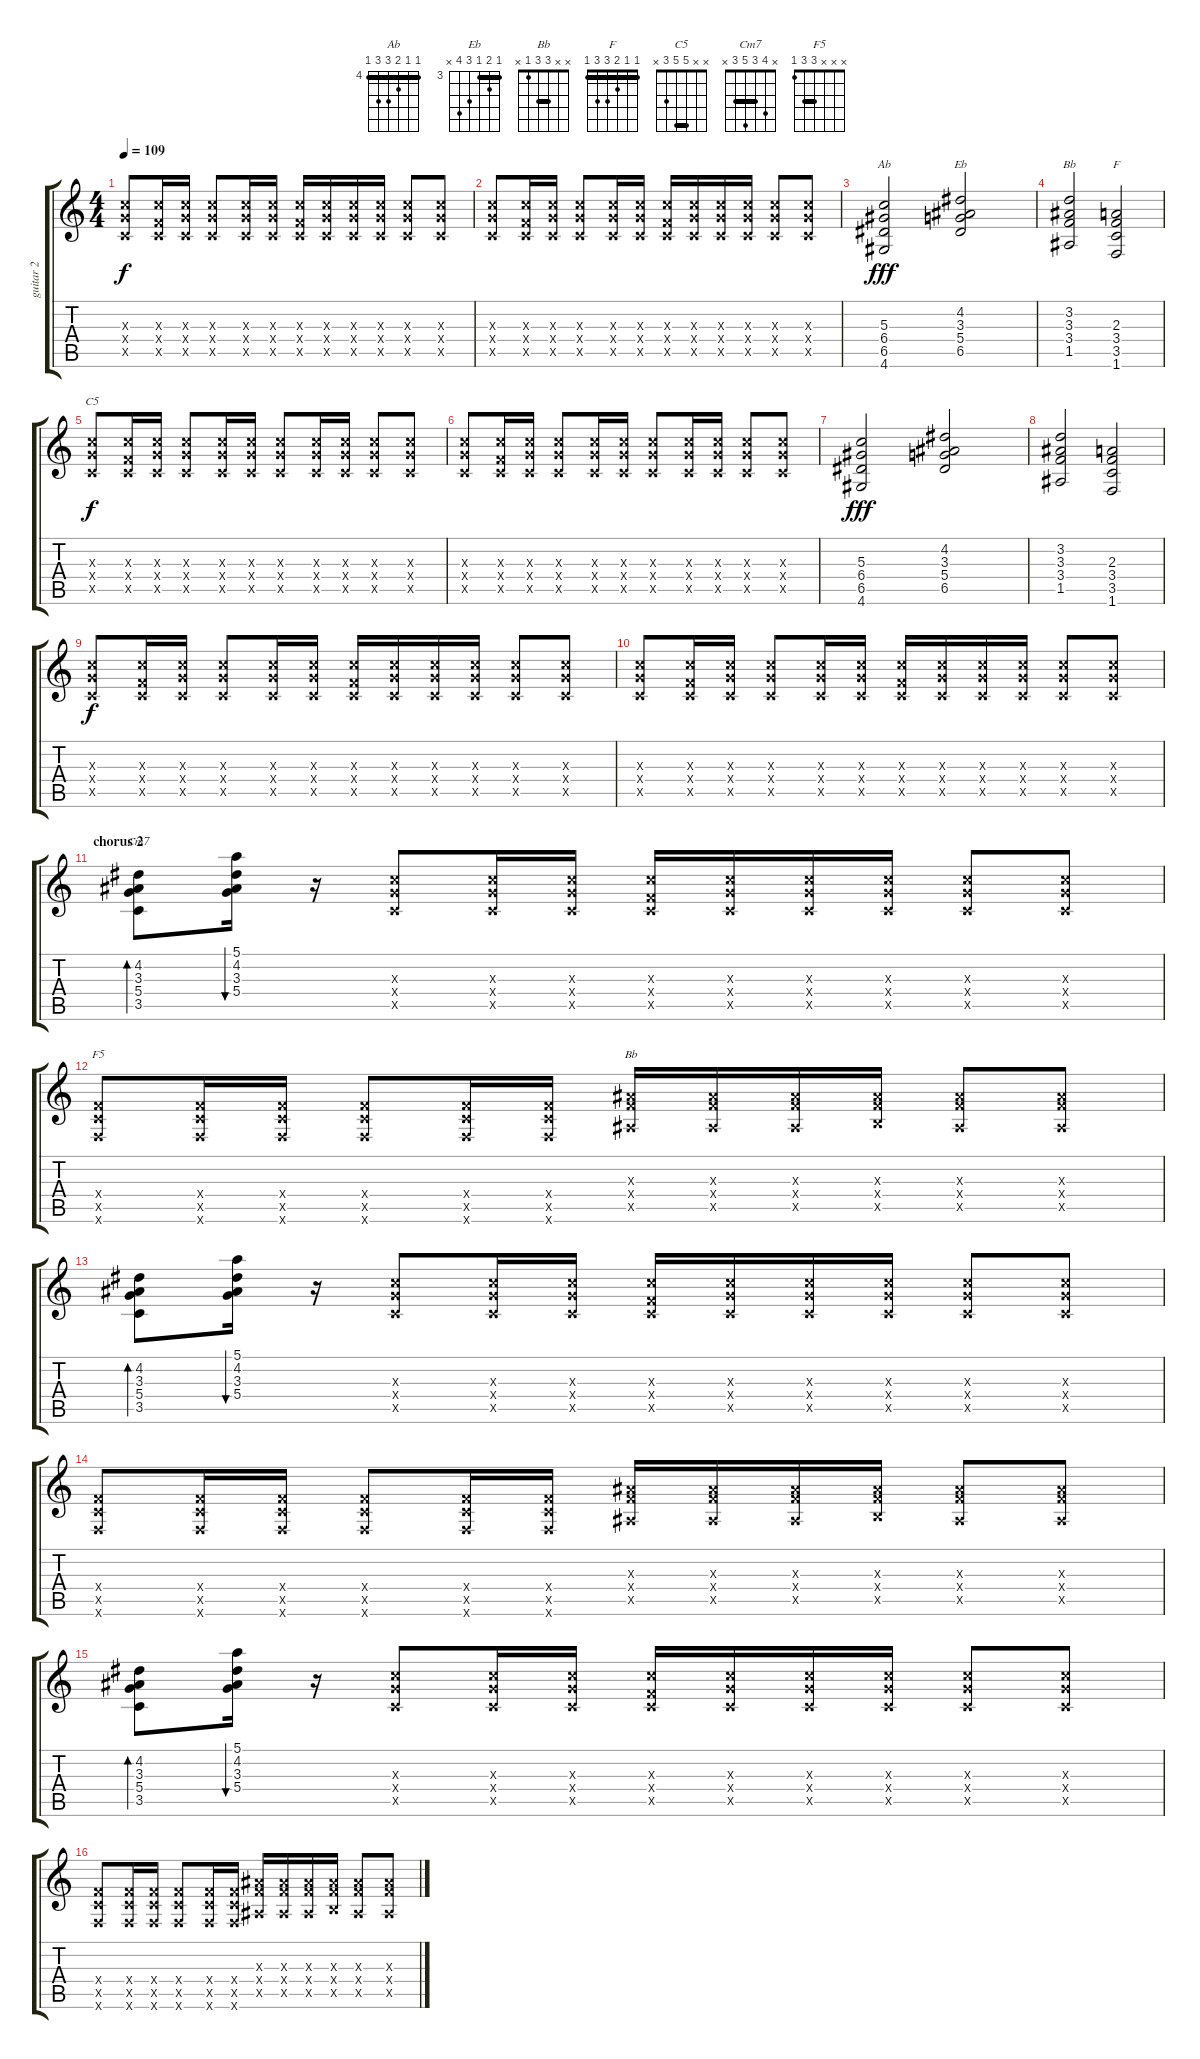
\track ("guitar 2" "guitar 2") {instrument overdrivenguitar}
\staff {score tabs}
\tuning (E4 B3 G3 D3 A2 E2) {hide}
\chord ("Ab" 4 4 5 6 6 4) {firstfret 4 barre 4}
\chord ("Eb" 3 4 3 5 6 x) {firstfret 3 barre 3}
\chord ("Bb" 1 3 3 3 1 x) {barre 1}
\chord ("F" 1 1 2 3 3 1) {barre 1}
\chord ("C5" x x 5 5 3 x) {barre 5}
\chord ("Cm7" x 4 3 5 3 x) {barre 3}
\chord ("F5" x x x 3 3 1) {barre 3}
\chord ("Bb" x x 3 3 1 x) {barre 3}
\ts (4 4)
\tempo 109
\clef g2
\ks c
(5.3{x} 5.4{x} 3.5{x}).8{dy f} (5.3{x} 3.4{x} 3.5{x}).16 (5.3{x} 5.4{x} 3.5{x}).16 (5.3{x} 5.4{x} 3.5{x}).8 (5.3{x} 5.4{x} 3.5{x}).16 (5.3{x} 5.4{x} 3.5{x}).16 (5.3{x} 3.4{x} 3.5{x}).16 (5.3{x} 5.4{x} 3.5{x}).16 (5.3{x} 5.4{x} 3.5{x}).16 (5.3{x} 5.4{x} 3.5{x}).16 (5.3{x} 5.4{x} 3.5{x}).8 (5.3{x} 5.4{x} 3.5{x}).8 |
(5.3{x} 5.4{x} 3.5{x}).8 (5.3{x} 3.4{x} 3.5{x}).16 (5.3{x} 5.4{x} 3.5{x}).16 (5.3{x} 5.4{x} 3.5{x}).8 (5.3{x} 5.4{x} 3.5{x}).16 (5.3{x} 5.4{x} 3.5{x}).16 (5.3{x} 3.4{x} 3.5{x}).16 (5.3{x} 5.4{x} 3.5{x}).16 (5.3{x} 5.4{x} 3.5{x}).16 (5.3{x} 5.4{x} 3.5{x}).16 (5.3{x} 5.4{x} 3.5{x}).8 (5.3{x} 5.4{x} 3.5{x}).8 |
(5.3 6.4 6.5 4.6).2{ch "Ab" dy fff} (4.2 3.3 5.4 6.5).2{ch "Eb"} |
(3.2 3.3 3.4 1.5).2{ch "Bb"} (2.3 3.4 3.5 1.6).2{ch "F"} |
(5.3{x} 5.4{x} 3.5{x}).8{ch "C5" dy f} (5.3{x} 3.4{x} 3.5{x}).16 (5.3{x} 5.4{x} 3.5{x}).16 (5.3{x} 5.4{x} 3.5{x}).8 (5.3{x} 5.4{x} 3.5{x}).16 (5.3{x} 5.4{x} 3.5{x}).16 (5.3{x} 5.4{x} 3.5{x}).8 (5.3{x} 5.4{x} 3.5{x}).16 (5.3{x} 5.4{x} 3.5{x}).16 (5.3{x} 5.4{x} 3.5{x}).8 (5.3{x} 5.4{x} 3.5{x}).8 |
(5.3{x} 5.4{x} 3.5{x}).8 (5.3{x} 3.4{x} 3.5{x}).16 (5.3{x} 5.4{x} 3.5{x}).16 (5.3{x} 5.4{x} 3.5{x}).8 (5.3{x} 5.4{x} 3.5{x}).16 (5.3{x} 5.4{x} 3.5{x}).16 (5.3{x} 5.4{x} 3.5{x}).8 (5.3{x} 5.4{x} 3.5{x}).16 (5.3{x} 5.4{x} 3.5{x}).16 (5.3{x} 5.4{x} 3.5{x}).8 (5.3{x} 5.4{x} 3.5{x}).8 |
(5.3 6.4 6.5 4.6).2{dy fff} (4.2 3.3 5.4 6.5).2 |
(3.2 3.3 3.4 1.5).2 (2.3 3.4 3.5 1.6).2 |
(5.3{x} 5.4{x} 3.5{x}).8{dy f} (5.3{x} 3.4{x} 3.5{x}).16 (5.3{x} 5.4{x} 3.5{x}).16 (5.3{x} 5.4{x} 3.5{x}).8 (5.3{x} 5.4{x} 3.5{x}).16 (5.3{x} 5.4{x} 3.5{x}).16 (5.3{x} 3.4{x} 3.5{x}).16 (5.3{x} 5.4{x} 3.5{x}).16 (5.3{x} 5.4{x} 3.5{x}).16 (5.3{x} 5.4{x} 3.5{x}).16 (5.3{x} 5.4{x} 3.5{x}).8 (5.3{x} 5.4{x} 3.5{x}).8 |
(5.3{x} 5.4{x} 3.5{x}).8 (5.3{x} 3.4{x} 3.5{x}).16 (5.3{x} 5.4{x} 3.5{x}).16 (5.3{x} 5.4{x} 3.5{x}).8 (5.3{x} 5.4{x} 3.5{x}).16 (5.3{x} 5.4{x} 3.5{x}).16 (5.3{x} 3.4{x} 3.5{x}).16 (5.3{x} 5.4{x} 3.5{x}).16 (5.3{x} 5.4{x} 3.5{x}).16 (5.3{x} 5.4{x} 3.5{x}).16 (5.3{x} 5.4{x} 3.5{x}).8 (5.3{x} 5.4{x} 3.5{x}).8 |
\section ("" "chorus 2")
(4.2 3.3 5.4 3.5).8{bd 60 ch "Cm7"} (5.1 4.2 3.3 5.4).16{bu 60} r.16 (5.3{x} 5.4{x} 3.5{x}).8 (5.3{x} 5.4{x} 3.5{x}).16 (5.3{x} 5.4{x} 3.5{x}).16 (5.3{x} 3.4{x} 3.5{x}).16 (5.3{x} 5.4{x} 3.5{x}).16 (5.3{x} 5.4{x} 3.5{x}).16 (5.3{x} 5.4{x} 3.5{x}).16 (5.3{x} 5.4{x} 3.5{x}).8 (5.3{x} 5.4{x} 3.5{x}).8 |
(3.4{x} 3.5{x} 1.6{x}).8{ch "F5"} (3.4{x} 3.5{x} 1.6{x}).16 (3.4{x} 3.5{x} 1.6{x}).16 (3.4{x} 3.5{x} 1.6{x}).8 (3.4{x} 3.5{x} 1.6{x}).16 (3.4{x} 3.5{x} 1.6{x}).16 (3.3{x} 3.4{x} 1.5{x}).16{ch "Bb"} (3.3{x} 3.4{x} 1.5{x}).16 (3.3{x} 3.4{x} 1.5{x}).16 (3.3{x} 3.4{x} 2.5{x}).16 (3.3{x} 3.4{x} 1.5{x}).8 (3.3{x} 3.4{x} 1.5{x}).8 |
(4.2 3.3 5.4 3.5).8{bd 60} (5.1 4.2 3.3 5.4).16{bu 60} r.16 (5.3{x} 5.4{x} 3.5{x}).8 (5.3{x} 5.4{x} 3.5{x}).16 (5.3{x} 5.4{x} 3.5{x}).16 (5.3{x} 3.4{x} 3.5{x}).16 (5.3{x} 5.4{x} 3.5{x}).16 (5.3{x} 5.4{x} 3.5{x}).16 (5.3{x} 5.4{x} 3.5{x}).16 (5.3{x} 5.4{x} 3.5{x}).8 (5.3{x} 5.4{x} 3.5{x}).8 |
(3.4{x} 3.5{x} 1.6{x}).8 (3.4{x} 3.5{x} 1.6{x}).16 (3.4{x} 3.5{x} 1.6{x}).16 (3.4{x} 3.5{x} 1.6{x}).8 (3.4{x} 3.5{x} 1.6{x}).16 (3.4{x} 3.5{x} 1.6{x}).16 (3.3{x} 3.4{x} 1.5{x}).16 (3.3{x} 3.4{x} 1.5{x}).16 (3.3{x} 3.4{x} 1.5{x}).16 (3.3{x} 3.4{x} 2.5{x}).16 (3.3{x} 3.4{x} 1.5{x}).8 (3.3{x} 3.4{x} 1.5{x}).8 |
(4.2 3.3 5.4 3.5).8{bd 60} (5.1 4.2 3.3 5.4).16{bu 60} r.16 (5.3{x} 5.4{x} 3.5{x}).8 (5.3{x} 5.4{x} 3.5{x}).16 (5.3{x} 5.4{x} 3.5{x}).16 (5.3{x} 3.4{x} 3.5{x}).16 (5.3{x} 5.4{x} 3.5{x}).16 (5.3{x} 5.4{x} 3.5{x}).16 (5.3{x} 5.4{x} 3.5{x}).16 (5.3{x} 5.4{x} 3.5{x}).8 (5.3{x} 5.4{x} 3.5{x}).8 |
(3.4{x} 3.5{x} 1.6{x}).8 (3.4{x} 3.5{x} 1.6{x}).16 (3.4{x} 3.5{x} 1.6{x}).16 (3.4{x} 3.5{x} 1.6{x}).8 (3.4{x} 3.5{x} 1.6{x}).16 (3.4{x} 3.5{x} 1.6{x}).16 (3.3{x} 3.4{x} 1.5{x}).16 (3.3{x} 3.4{x} 1.5{x}).16 (3.3{x} 3.4{x} 1.5{x}).16 (3.3{x} 3.4{x} 2.5{x}).16 (3.3{x} 3.4{x} 1.5{x}).8 (3.3{x} 3.4{x} 1.5{x}).8
